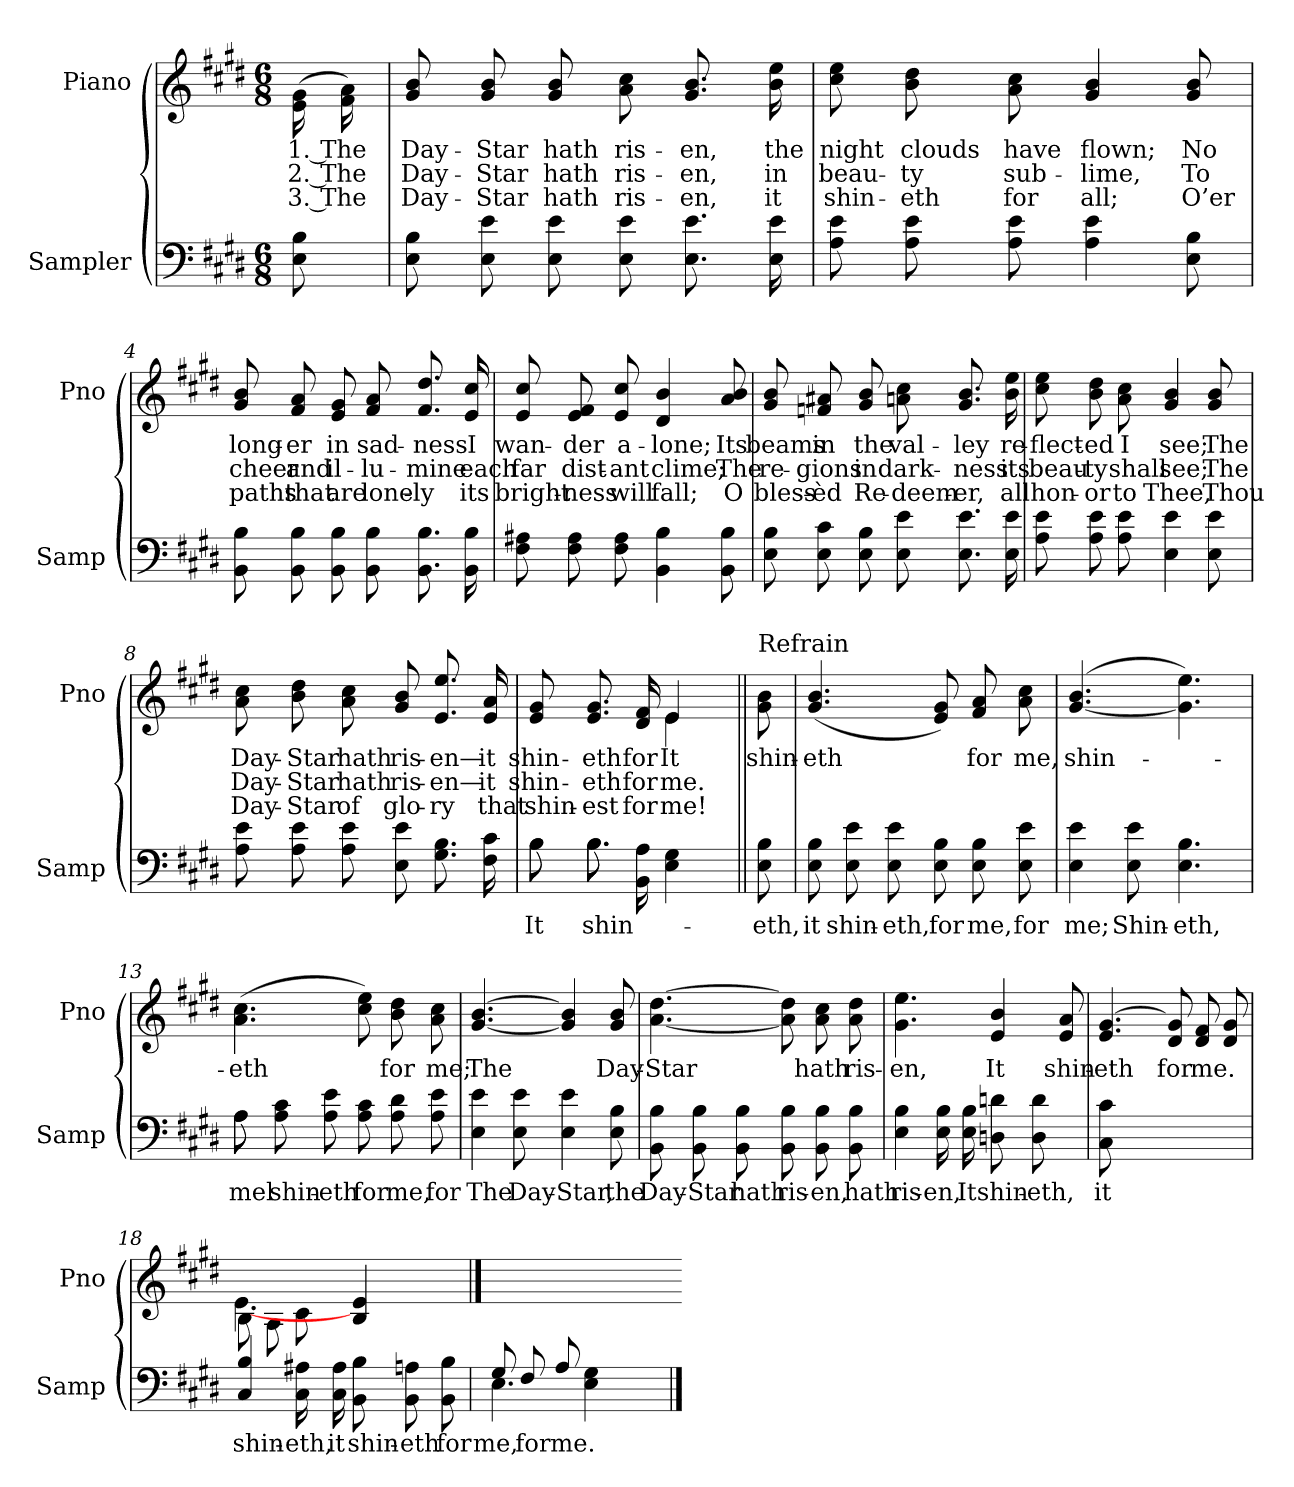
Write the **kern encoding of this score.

**kern	**text	**kern	**text	**text	**text
*part2	*part2	*part1	*part1	*part1	*part1
*staff2	*staff2	*staff1	*staff1	*staff1	*staff1
*I"Sampler	*	*I"Piano	*	*	*
*I'Samp	*	*I'Pno	*	*	*
*clefF4	*	*clefG2	*	*	*
*k[f#c#g#d#]	*	*k[f#c#g#d#]	*	*	*
*E:	*	*E:	*	*	*
*M6/8	*	*M6/8	*	*	*
=1	=1	=1	=1	=1	=1
8E 8B	.	(16e\ 16g#\	1. The	2. The	3. The
.	.	16f#\ 16a\)	.	.	.
=2	=2	=2	=2	=2	=2
8E 8B	.	8g# 8b	Day-	Day-	Day-
8E 8e	.	8g# 8b	-Star	-Star	-Star
8E 8e	.	8g# 8b	hath	hath	hath
8E 8e	.	8a 8cc#	ris-	ris-	ris-
8.E 8.e	.	8.g# 8.b	-en,	-en,	-en,
16E 16e	.	16b 16ee	the	in	it
=3	=3	=3	=3	=3	=3
8A 8e	.	8cc# 8ee	night	beau-	shin-
8A 8e	.	8b 8dd#	clouds	-ty	-eth
8A 8e	.	8a 8cc#	have	sub-	for
4A 4e	.	4g# 4b	flown;	-lime,	all;
8E 8B	.	8g# 8b	No	To	O’er
=4	=4	=4	=4	=4	=4
8BB 8B	.	8g# 8b	long-	cheer	paths
8BB 8B	.	8f# 8a	-er	and	that
8BB 8B	.	8e 8g#	in	il-	are
8BB 8B	.	8f# 8a	sad-	-lu-	lone-
8.BB 8.B	.	8.f# 8.dd#	-ness	-mine	-ly
16BB 16B	.	16e 16cc#	I	each	its
=5	=5	=5	=5	=5	=5
8F# 8A#X	.	8e 8cc#	wan-	far	bright-
8F# 8A#	.	8e 8f#	-der	dist-	-ness
8F# 8A#	.	8e 8cc#	a-	-ant	will
4BB 4B	.	4d# 4b	-lone;	clime;	fall;
8BB 8B	.	8a 8b	Its	The	O
=6	=6	=6	=6	=6	=6
8E 8B	.	8g# 8b	beams	re-	bless-
8E 8c#	.	8fn 8a#X	in	-gions	-èd
8E 8B	.	8g# 8b	the	in	Re-
8E 8e	.	8an 8cc#	val-	dark-	-deem-
8.E 8.e	.	8.g# 8.b	-ley	-ness	-er,
16E 16e	.	16b 16ee	re-	its	all
=7	=7	=7	=7	=7	=7
8A 8e	.	8cc# 8ee	-flect-	beau-	hon-
8A 8e	.	8b 8dd#	-ed	-ty	-or
8A 8e	.	8a 8cc#	I	shall	to
4E 4e	.	4g# 4b	see;	see;	Thee,
8E 8e	.	8g# 8b	The	The	Thou
=8	=8	=8	=8	=8	=8
8A 8e	.	8a 8cc#	Day-	Day-	Day-
8A 8e	.	8b 8dd#	-Star	-Star	-Star
8A 8e	.	8a 8cc#	hath	hath	of
8E 8e	.	8g# 8b	ris-	ris-	glo-
8.G# 8.B	.	8.e 8.ee	-en—	-en—	-ry
16F# 16c#	.	16e 16a	it	it	that
=9	=9	=9	=9	=9	=9
*^	*	*^	*	*	*
8B\	8B	It	8e 8g#	4.ryy	shin-	shin-	shin-
8.B\	8.B	shin-	8.e 8.g#	.	-eth	-eth	-est
16BB 16A	4ryy	.	16d# 16f#	.	for	for	for
4E 4G#	.	.	4e/	4e	It	me.	me!
.	16ryy	.	.	.	.	.	.
*	*	*	*v	*v	*	*	*
=10||	=10||	=10||	=10||	=10||	=10||	=10||
!	!	!	!LO:TX:t=Refrain	!	!	!
*v	*v	*	*	*	*	*
8E 8B	-eth,	8g#\ 8b\	shin-	.	.
=11	=11	=11	=11	=11	=11
8E 8B	it	(4.g# 4.b	-eth	.	.
8E 8e	shin-	.	.	.	.
8E 8e	-eth,	.	.	.	.
8E 8B	for	8e 8g#)	.	.	.
8E 8B	me,	8f# 8a	for	.	.
8E 8e	for	8a 8cc#	me,	.	.
=12	=12	=12	=12	=12	=12
4E 4e	me;	([4.g# 4.b	shin-	.	.
8E 8e	Shin-	.	.	.	.
4.E 4.B	-eth,	4.g#] 4.ee)	.	.	.
=13	=13	=13	=13	=13	=13
*^	*	*	*	*	*
8A\	8A	mel	(4.a 4.cc#	-eth	.	.
8A 8c#	2ryy	shin-	.	.	.	.
8A 8e	.	-eth	.	.	.	.
8A 8c#	.	for	8cc# 8ee)	.	.	.
8A 8d#	.	me,	8b 8dd#	for	.	.
8A 8e	8ryy	for	8a 8cc#	me;	.	.
*v	*v	*	*	*	*	*
=14	=14	=14	=14	=14	=14
4E 4e	The	[4.g# [4.b	The	.	.
8E 8e	Day-	.	.	.	.
4E 4e	-Star,	4g#] 4b]	.	.	.
8E 8B	the	8g# 8b	Day-	.	.
=15	=15	=15	=15	=15	=15
8BB 8B	Day-	[4.a [4.dd#	-Star	.	.
8BB 8B	-Star	.	.	.	.
8BB 8B	hath	.	.	.	.
8BB 8B	ris-	8a] 8dd#]	.	.	.
8BB 8B	-en,	8a 8cc#	hath	.	.
8BB 8B	hath	8a 8dd#	ris-	.	.
=16	=16	=16	=16	=16	=16
4E 4B	ris-	4.g# 4.ee	-en,	.	.
16E 16B	-en,	.	.	.	.
16E 16B	It	.	.	.	.
8Dn 8dn	shin-	4e 4b	It	.	.
8D 8d	-eth,	.	.	.	.
8ryy	.	8e 8a	shin-	.	.
=17	=17	=17	=17	=17	=17
8C# 8c#	it	4.e [4.g#	-eth	.	.
2ryy	.	.	.	.	.
.	.	8d# 8g#]	for	.	.
.	.	8d# 8f#	me.	.	.
8ryy	.	8d# 8g#	.	.	.
=18	=18	=18	=18	=18	=18
*	*	*^	*	*	*
4C#/ 4B/	shin-	8B\	[4.e	.	.	.
.	.	8A\	.	.	.	.
16C# 16A#X	-eth,	8c#\	.	.	.	.
16C# 16A#	it	.	.	.	.	.
8BB 8B	shin-	4B 4e	8ryy	.	.	.
8BB 8An	-eth	.	4ryy	.	.	.
8BB 8B	for	8ryy	.	.	.	.
*	*	*v	*v	*	*	*
=	==	==	==	==	==
*^	*	*	*	*	*
8G#/	4.E	me,	2.ryy	.	.	.
8F#/	.	for	.	.	.	.
8A/	.	me.	.	.	.	.
4E 4G#	8ryy	.	.	.	.	.
.	4ryy	.	.	.	.	.
8ryy	.	.	.	.	.	.
*v	*v	*	*	*	*	*
==	=	=	=	=	=
*-	*-	*-	*-	*-	*-
